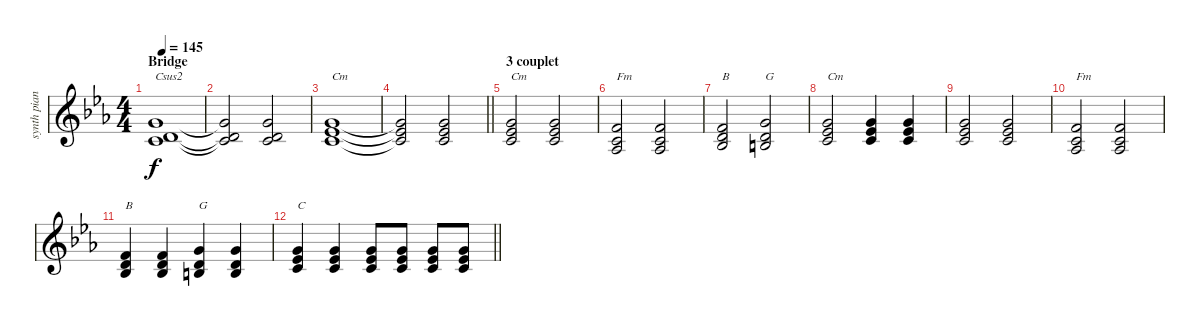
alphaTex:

\track ("synth piano" "synth pian") {instrument brightacousticpiano}
\staff {score}
\tuning (E4 B3 G3 D3 A2 E2 B1) {hide}
\ts (4 4)
\section ("" "Bridge")
\tempo 145
\clef g2
\ks cminor
(3.1 3.2 5.3).1{txt "Csus2" dy f} |
(3.1{t} 3.2{t} 5.3{t}).2 (3.1 3.2 5.3).2 |
(3.1 4.2 5.3).1{txt "Cm"} |
\barLineRight lightlight
(3.1{t} 4.2{t} 5.3{t}).2 (3.1 4.2 5.3).2 |
\section ("" "3 couplet")
(3.1 4.2 5.3).2{txt "Cm"} (3.1 4.2 5.3).2 |
(6.2 5.3 6.4).2{txt "Fm"} (6.2 5.3 6.4).2 |
(1.1 3.2 3.3).2{txt "B"} (3.1 3.2 4.3).2{txt "G"} |
(3.1 4.2 5.3).2{txt "Cm"} (3.1 4.2 5.3).4 (3.1 4.2 5.3).4 |
(3.1 4.2 5.3).2 (3.1 4.2 5.3).2 |
(6.2 5.3 6.4).2{txt "Fm"} (6.2 5.3 6.4).2 |
(1.1 3.2 3.3).4{txt "B"} (1.1 3.2 3.3).4 (3.1 3.2 4.3).4{txt "G"} (3.1 3.2 4.3).4 |
\barLineRight lightlight
(3.1 4.2 5.3).4{txt "C"} (3.1 4.2 5.3).4 (3.1 4.2 5.3).8 (3.1 4.2 5.3).8 (3.1 4.2 5.3).8 (3.1 4.2 5.3).8
